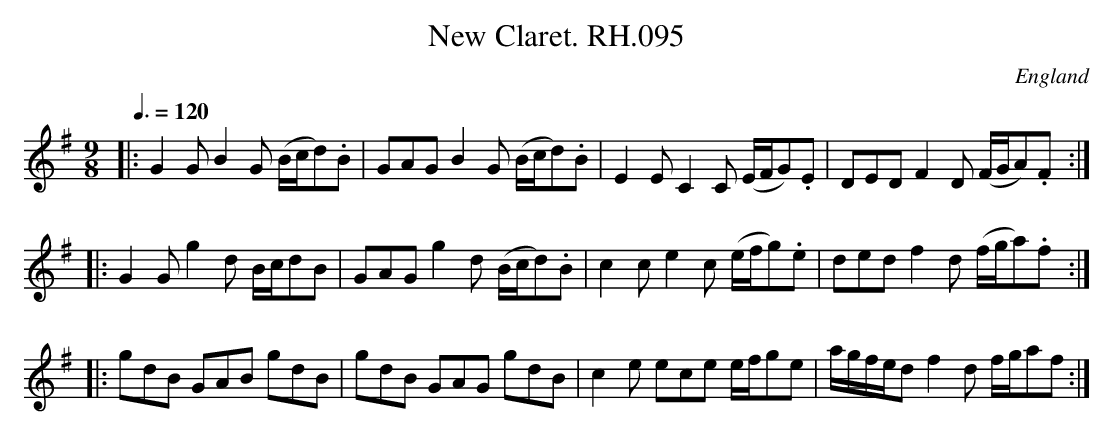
X:1
T:New Claret. RH.095
L:1/8
M:9/8
O:England
Q:3/8=120
K:G
|:G2G B2G (B/c/d).B|GAG B2G (B/c/d).B|\
E2E C2C (E/F/G).E|DED F2D (F/G/A).F:|!
|:G2G g2d B/c/dB|GAG g2d (B/c/d).B|\
c2c e2c (e/f/g).e|ded f2d (f/g/a).f:|!
|:gdB GAB gdB|gdB GAG gdB|\
c2e ece e/f/ge|a/g/f/e/d f2d f/g/af:|
